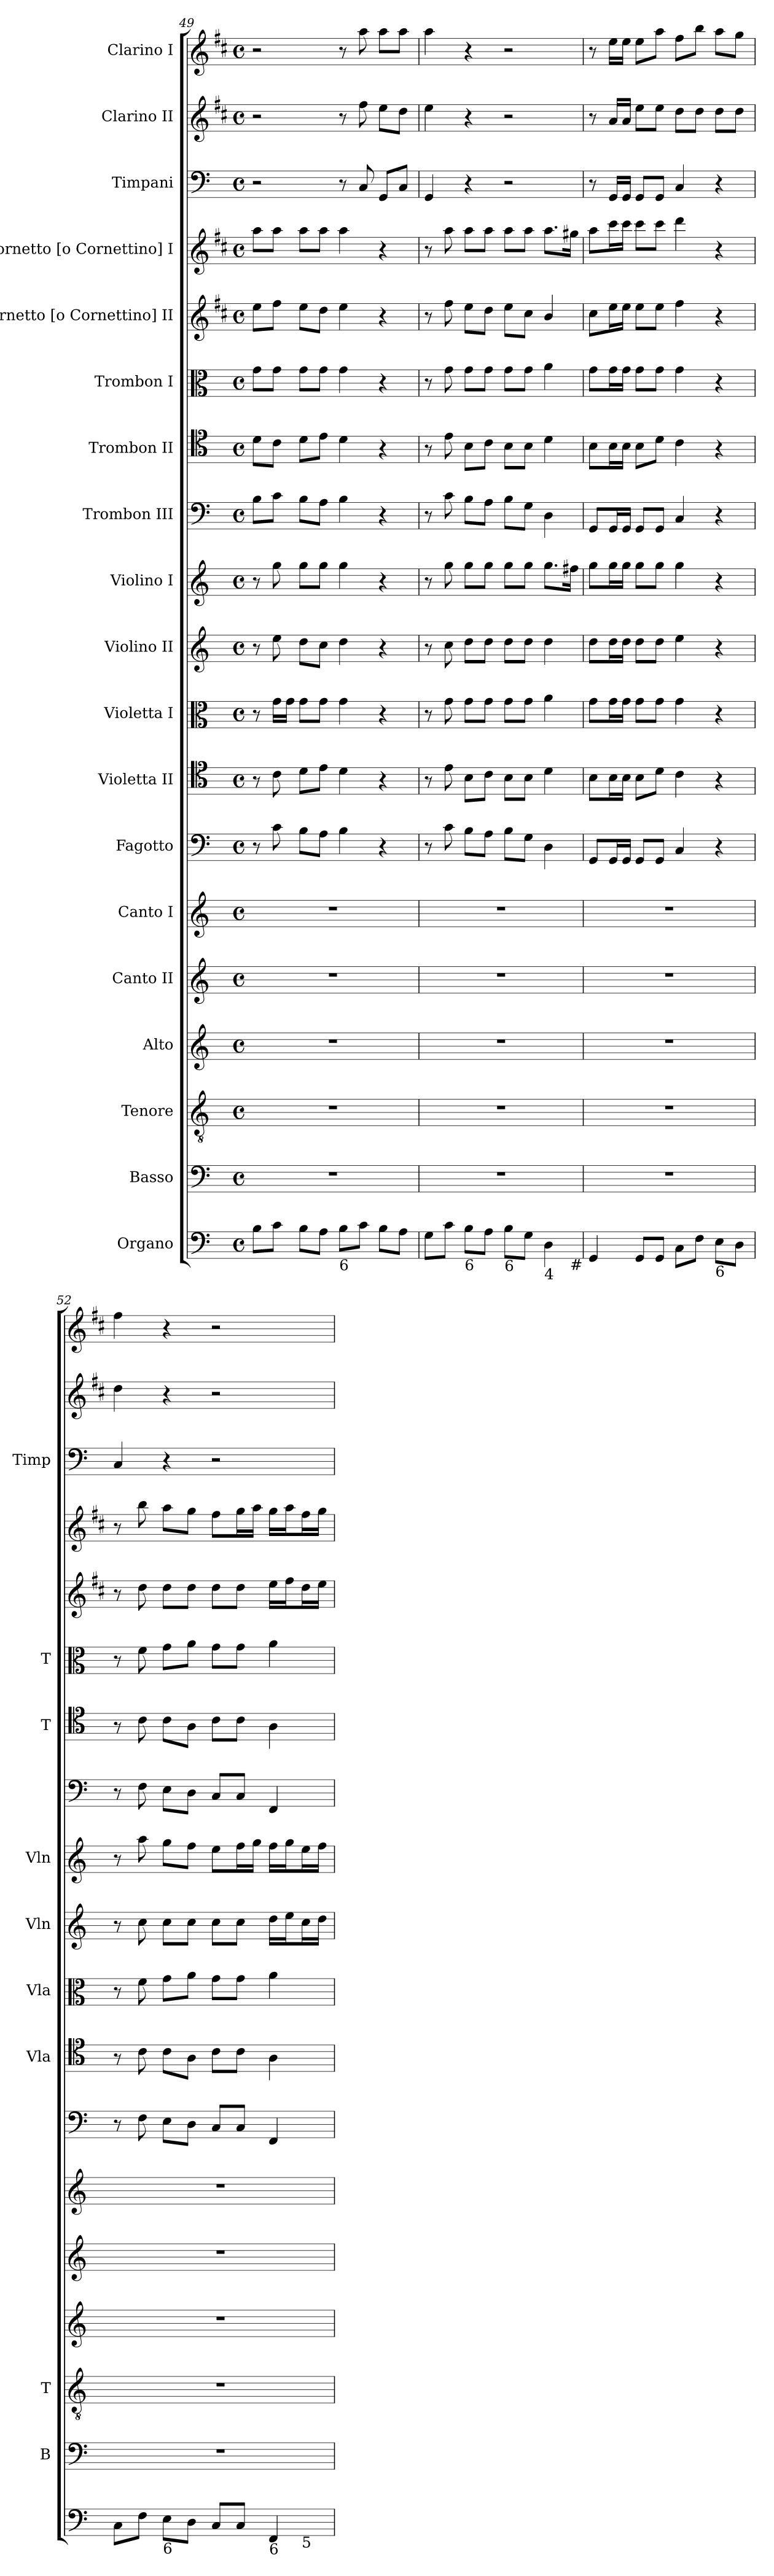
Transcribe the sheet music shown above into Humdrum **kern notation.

**kern	**kern	**kern	**kern	**kern	**kern	**kern	**kern	**kern	**kern	**kern	**kern	**kern	**kern	**kern	**kern	**kern	**kern	**kern
*part19	*part18	*part17	*part16	*part15	*part14	*part13	*part12	*part11	*part10	*part9	*part8	*part7	*part6	*part5	*part4	*part3	*part2	*part1
*staff19	*staff18	*staff17	*staff16	*staff15	*staff14	*staff13	*staff12	*staff11	*staff10	*staff9	*staff8	*staff7	*staff6	*staff5	*staff4	*staff3	*staff2	*staff1
*I"Organo	*I"Basso	*I"Tenore	*I"Alto	*I"Canto II	*I"Canto I	*I"Fagotto	*I"Violetta II	*I"Violetta I	*I"Violino II	*I"Violino I	*I"Trombon III	*I"Trombon II	*I"Trombon I	*I"Cornetto [o Cornettino] II	*I"Cornetto [o Cornettino] I	*I"Timpani	*I"Clarino II	*I"Clarino I
*	*I'B	*I'T	*	*	*	*	*I'Vla	*I'Vla	*I'Vln	*I'Vln	*	*I'T	*I'T	*	*	*I'Timp	*	*
*clefF4	*clefF4	*clefGv2	*clefG2	*clefG2	*clefG2	*clefF4	*clefC4	*clefC3	*clefG2	*clefG2	*clefF4	*clefC4	*clefC3	*clefG2	*clefG2	*clefF4	*clefG2	*clefG2
*	*	*ITrd7c12	*	*	*	*	*	*	*	*	*	*	*	*ITrd1c2	*ITrd1c2	*	*ITrd1c2	*ITrd1c2
*k[]	*k[]	*k[]	*k[]	*k[]	*k[]	*k[]	*k[]	*k[]	*k[]	*k[]	*k[]	*k[]	*k[]	*k[]	*k[]	*k[]	*k[]	*k[]
*C:	*C:	*C:	*C:	*C:	*C:	*C:	*C:	*C:	*C:	*C:	*C:	*C:	*C:	*C:	*C:	*C:	*C:	*C:
*M4/4	*M4/4	*M4/4	*M4/4	*M4/4	*M4/4	*M4/4	*M4/4	*M4/4	*M4/4	*M4/4	*M4/4	*M4/4	*M4/4	*M4/4	*M4/4	*M4/4	*M4/4	*M4/4
*met(c)	*met(c)	*met(c)	*met(c)	*met(c)	*met(c)	*met(c)	*met(c)	*met(c)	*met(c)	*met(c)	*met(c)	*met(c)	*met(c)	*met(c)	*met(c)	*met(c)	*met(c)	*met(c)
=49	=49	=49	=49	=49	=49	=49	=49	=49	=49	=49	=49	=49	=49	=49	=49	=49	=49	=49
8B\L	1r	1r	1r	1r	1r	8r	8r	8r	8r	8r	8B\L	8d\L	8g\L	8dd\L	8gg\L	2r	2r	2r
8c\J	.	.	.	.	.	8c\	8c\	16g\LL	8ee\	8gg\	8c\J	8c\J	8g\J	8ee\J	8gg\J	.	.	.
.	.	.	.	.	.	.	.	16g\JJ	.	.	.	.	.	.	.	.	.	.
8B\L	.	.	.	.	.	8B\L	8d\L	8g\L	8dd\L	8gg\L	8B\L	8d\L	8g\L	8dd\L	8gg\L	.	.	.
8A\J	.	.	.	.	.	8A\J	8e\J	8g\J	8cc\J	8gg\J	8A\J	8e\J	8g\J	8cc\J	8gg\J	.	.	.
!LO:TX:b:t=6	!	!	!	!	!	!	!	!	!	!	!	!	!	!	!	!	!	!
8B\L	.	.	.	.	.	4B\	4d\	4g\	4dd\	4gg\	4B\	4d\	4g\	4dd\	4gg\	8r	8r	8r
8c\J	.	.	.	.	.	.	.	.	.	.	.	.	.	.	.	8C/	8ee\	8gg\
8B\L	.	.	.	.	.	4r	4r	4r	4r	4r	4r	4r	4r	4r	4r	8GG/L	8dd\L	8gg\L
8A\J	.	.	.	.	.	.	.	.	.	.	.	.	.	.	.	8C/J	8cc\J	8gg\J
!!LO:PB:g=z
=50	=50	=50	=50	=50	=50	=50	=50	=50	=50	=50	=50	=50	=50	=50	=50	=50	=50	=50
*^	*	*	*	*	*	*	*	*	*	*	*	*	*	*	*	*	*	*
8G\L	2...ryy	1r	1r	1r	1r	1r	8r	8r	8r	8r	8r	8r	8r	8r	8r	8r	4GG/	4dd\	4gg\
8c\J	.	.	.	.	.	.	8c\	8e\	8g\	8cc\	8gg\	8c\	8e\	8g\	8ee\	8gg\	.	.	.
!LO:TX:b:t=6	!	!	!	!	!	!	!	!	!	!	!	!	!	!	!	!	!	!	!
8B\L	.	.	.	.	.	.	8B\L	8B\L	8g\L	8dd\L	8gg\L	8B\L	8B\L	8g\L	8dd\L	8gg\L	4r	4r	4r
8A\J	.	.	.	.	.	.	8A\J	8c\J	8g\J	8dd\J	8gg\J	8A\J	8c\J	8g\J	8cc\J	8gg\J	.	.	.
!LO:TX:b:t=6	!	!	!	!	!	!	!	!	!	!	!	!	!	!	!	!	!	!	!
8B\L	.	.	.	.	.	.	8B\L	8B\L	8g\L	8dd\L	8gg\L	8B\L	8B\L	8g\L	8dd\L	8gg\L	2r	2r	2r
8G\J	.	.	.	.	.	.	8G\J	8B\J	8g\J	8dd\J	8gg\J	8G\J	8B\J	8g\J	8b\J	8gg\J	.	.	.
!LO:TX:b:t=4	!	!	!	!	!	!	!	!	!	!	!	!	!	!	!	!	!	!	!
4D\	.	.	.	.	.	.	4D\	4d\	4a\	4dd\	8.gg\L	4D\	4d\	4a\	4a/	8.gg\L	.	.	.
!	!LO:TX:b:t=#	!	!	!	!	!	!	!	!	!	!	!	!	!	!	!	!	!	!
.	16ryy	.	.	.	.	.	.	.	.	.	16ff#X\Jk	.	.	.	.	16ff#X\Jk	.	.	.
*v	*v	*	*	*	*	*	*	*	*	*	*	*	*	*	*	*	*	*	*
=51	=51	=51	=51	=51	=51	=51	=51	=51	=51	=51	=51	=51	=51	=51	=51	=51	=51	=51
4GG/	1r	1r	1r	1r	1r	8GG/L	8B\L	8g\L	8dd\L	8gg\L	8GG/L	8B\L	8g\L	8b\L	8gg\L	8r	8r	8r
.	.	.	.	.	.	16GG/L	16B\L	16g\L	16dd\L	16gg\L	16GG/L	16B\L	16g\L	16dd\L	16bb\L	16GG/LL	16g/LL	16dd\LL
.	.	.	.	.	.	16GG/JJ	16B\JJ	16g\JJ	16dd\JJ	16gg\JJ	16GG/JJ	16B\JJ	16g\JJ	16dd\JJ	16bb\JJ	16GG/JJ	16g/JJ	16dd\JJ
8GG/L	.	.	.	.	.	8GG/L	8B\L	8g\L	8dd\L	8gg\L	8GG/L	8B\L	8g\L	8dd\L	8bb\L	8GG/L	8dd\L	8dd\L
8GG/J	.	.	.	.	.	8GG/J	8d\J	8g\J	8dd\J	8gg\J	8GG/J	8d\J	8g\J	8dd\J	8bb\J	8GG/J	8dd\J	8gg\J
8C\L	.	.	.	.	.	4C/	4c\	4g\	4ee\	4gg\	4C/	4c\	4g\	4ee\	4ccc\	4C/	8cc\L	8ee\L
8F\J	.	.	.	.	.	.	.	.	.	.	.	.	.	.	.	.	8cc\J	8aa\J
!LO:TX:b:t=6	!	!	!	!	!	!	!	!	!	!	!	!	!	!	!	!	!	!
8E\L	.	.	.	.	.	4r	4r	4r	4r	4r	4r	4r	4r	4r	4r	4r	8cc\L	8gg\L
8D\J	.	.	.	.	.	.	.	.	.	.	.	.	.	.	.	.	8cc\J	8ff\J
=52	=52	=52	=52	=52	=52	=52	=52	=52	=52	=52	=52	=52	=52	=52	=52	=52	=52	=52
*^	*	*	*	*	*	*	*	*	*	*	*	*	*	*	*	*	*	*
8C\L	2..ryy	1r	1r	1r	1r	1r	8r	8r	8r	8r	8r	8r	8r	8r	8r	8r	4C/	4cc\	4ee\
8F\J	.	.	.	.	.	.	8F\	8c\	8f\	8cc\	8aa\	8F\	8c\	8f\	8cc\	8aa\	.	.	.
!LO:TX:b:t=6	!	!	!	!	!	!	!	!	!	!	!	!	!	!	!	!	!	!	!
8E\L	.	.	.	.	.	.	8E\L	8c\L	8g\L	8cc\L	8gg\L	8E\L	8c\L	8g\L	8cc\L	8gg\L	4r	4r	4r
8D\J	.	.	.	.	.	.	8D\J	8A\J	8a\J	8cc\J	8ff\J	8D\J	8A\J	8a\J	8cc\J	8ff\J	.	.	.
8C/L	.	.	.	.	.	.	8C/L	8c\L	8g\L	8cc\L	8ee\L	8C/L	8c\L	8g\L	8cc\L	8ee\L	2r	2r	2r
8C/J	.	.	.	.	.	.	8C/J	8c\J	8g\J	8cc\J	16ff\L	8C/J	8c\J	8g\J	8cc\J	16ff\L	.	.	.
.	.	.	.	.	.	.	.	.	.	.	16gg\JJ	.	.	.	.	16gg\JJ	.	.	.
!LO:TX:b:t=6	!	!	!	!	!	!	!	!	!	!	!	!	!	!	!	!	!	!	!
4FF/	.	.	.	.	.	.	4FF/	4A\	4a\	16dd\LL	16ff\LL	4FF/	4A\	4a\	16dd\LL	16ff\LL	.	.	.
.	.	.	.	.	.	.	.	.	.	16ee\J	16gg\J	.	.	.	16ee\J	16gg\J	.	.	.
!	!LO:TX:b:t=5	!	!	!	!	!	!	!	!	!	!	!	!	!	!	!	!	!	!
.	8ryy	.	.	.	.	.	.	.	.	16cc\L	16ee\L	.	.	.	16cc\L	16ee\L	.	.	.
.	.	.	.	.	.	.	.	.	.	16dd\JJ	16ff\JJ	.	.	.	16dd\JJ	16ff\JJ	.	.	.
*v	*v	*	*	*	*	*	*	*	*	*	*	*	*	*	*	*	*	*	*
=	=	=	=	=	=	=	=	=	=	=	=	=	=	=	=	=	=	=
*-	*-	*-	*-	*-	*-	*-	*-	*-	*-	*-	*-	*-	*-	*-	*-	*-	*-	*-
